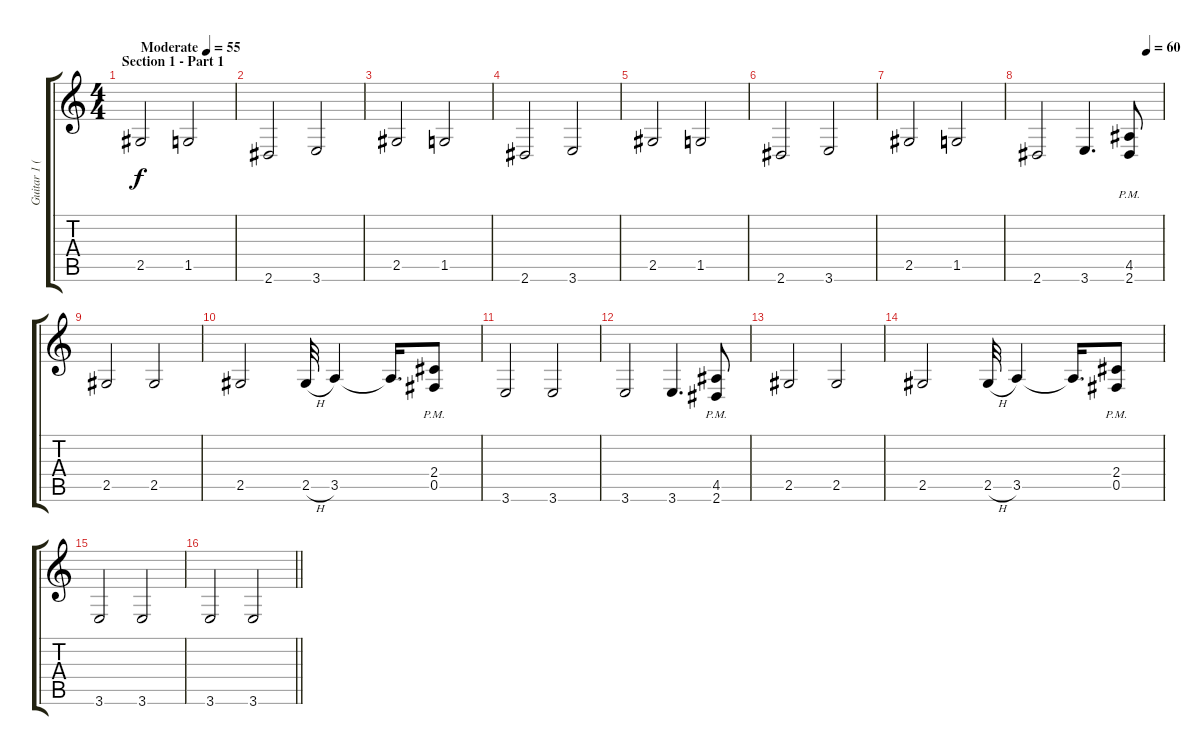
\track ("Guitar 1 (Distortion)" "Guitar 1 (") {instrument distortionguitar}
\staff {score tabs}
\tuning (Db4 Ab3 E3 B2 Gb2 Db2) {hide}
\ts (4 4)
\section ("" "Section 1 - Part 1")
\tempo (55 "Moderate")
\clef g2
\ks c
2.5.2{dy f instrument distortionguitar} 1.5.2 |
2.6.2 3.6.2 |
2.5.2 1.5.2 |
2.6.2 3.6.2 |
2.5.2 1.5.2 |
2.6.2 3.6.2 |
2.5.2 1.5.2 |
\tempo (60 0.875)
2.6.2 3.6.4{d} (4.5{pm} 2.6{pm}).8 |
2.5.2 2.5.2 |
2.5.2 2.5{h}.32 3.5.4 3.5{t}.16{d} (2.4{pm} 0.5{pm}).8 |
3.6.2 3.6.2 |
3.6.2 3.6.4{d} (4.5{pm} 2.6{pm}).8 |
2.5.2 2.5.2 |
2.5.2 2.5{h}.32 3.5.4 3.5{t}.16{d} (2.4{pm} 0.5{pm}).8 |
3.6.2 3.6.2 |
\barLineRight lightlight
3.6.2 3.6.2
